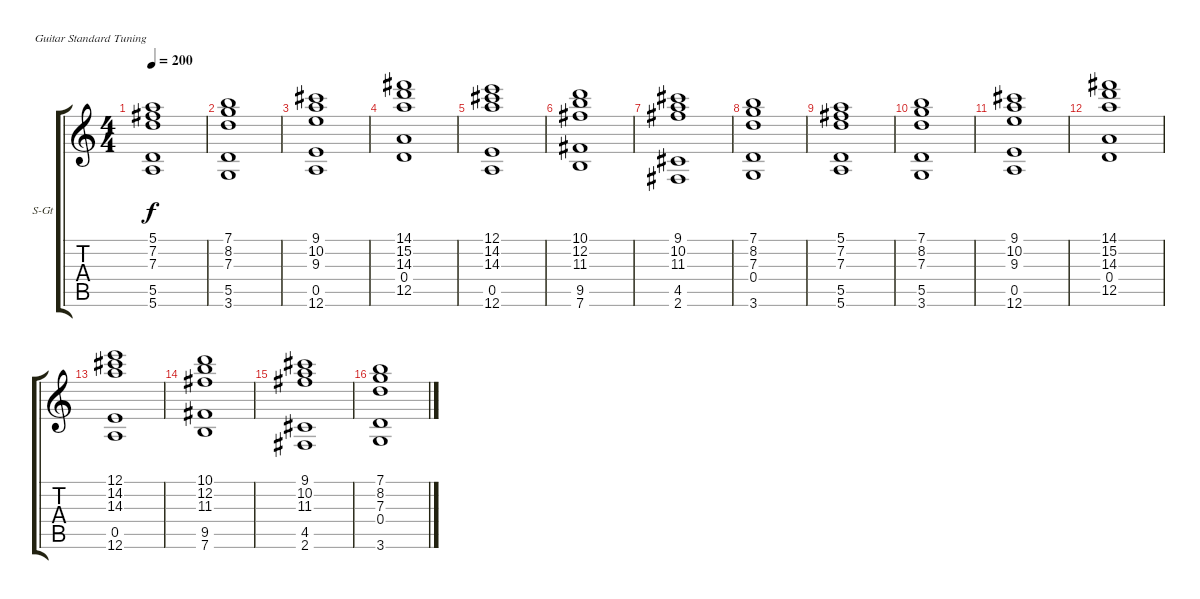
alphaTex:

\bracketExtendMode groupsimilarinstruments
\firstSystemTrackNameOrientation horizontal
\otherSystemsTrackNameOrientation horizontal
\track ("Strings" "S-Gt") {instrument stringensemble1}
\staff {score tabs}
\tuning (E4 B3 G3 D3 A2 E2)
\displaytranspose 12
\ts (4 4)
\tempo 200
\clef g2
\ks c
(5.1 7.2 7.3 5.5 5.6).1{dy f} |
(7.1 8.2 7.3 5.5 3.6).1 |
(9.1 10.2 9.3 0.5 12.6).1 |
(14.1 15.2 14.3 0.4 12.5).1 |
(12.1 14.2 14.3 0.5 12.6).1 |
(10.1 12.2 11.3 9.5 7.6).1 |
(9.1 10.2 11.3 4.5 2.6).1 |
(7.1 8.2 7.3 0.4 3.6).1 |
(5.1 7.2 7.3 5.5 5.6).1 |
(7.1 8.2 7.3 5.5 3.6).1 |
(9.1 10.2 9.3 0.5 12.6).1 |
(14.1 15.2 14.3 0.4 12.5).1 |
(12.1 14.2 14.3 0.5 12.6).1 |
(10.1 12.2 11.3 9.5 7.6).1 |
(9.1 10.2 11.3 4.5 2.6).1 |
(7.1 8.2 7.3 0.4 3.6).1
